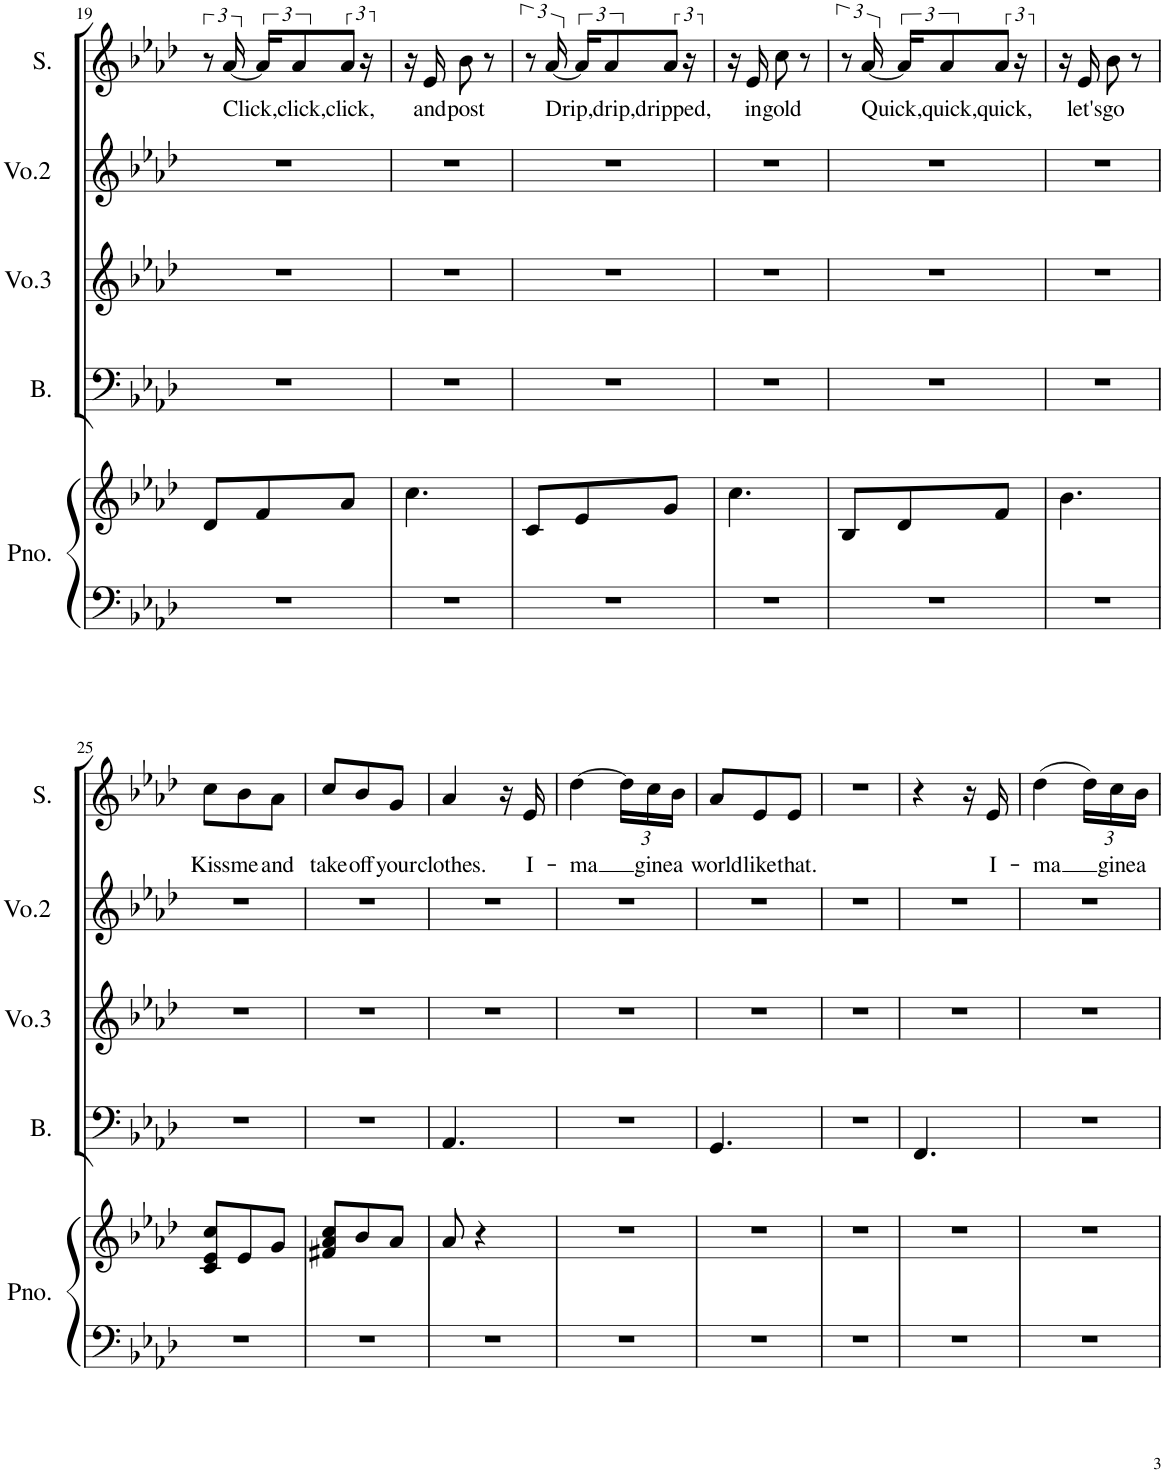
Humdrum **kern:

**kern	**kern	**kern	**kern	**kern	**kern	**text
*part5	*part5	*part4	*part3	*part2	*part1	*part1
*staff6	*staff5	*staff4	*staff3	*staff2	*staff1	*staff1
*I"Piano	*	*I"Bass	*I"Voice 3	*I"Voice 2	*I"Solo	*
*I'Pno.	*	*I'B.	*I'Vo.3	*I'Vo.2	*I'S.	*
!!LO:PB:g=z
*clefF4	*clefG2	*clefF4	*clefG2	*clefG2	*clefG2	*
*	*	*Trd7c12	*	*	*	*
*k[b-e-a-d-]	*k[b-e-a-d-]	*k[b-e-a-d-]	*k[b-e-a-d-]	*k[b-e-a-d-]	*k[b-e-a-d-]	*
*M3/8	*M3/8	*M3/8	*M3/8	*M3/8	*M3/8	*
=19	=19	=19	=19	=19	=19	=19
4.r	8d-/L	4.r	4.r	4.r	12r	.
!	!	!	!	!	!	!LO:LY:b
.	.	.	.	.	[24a-/	Click,
.	8f/	.	.	.	24a-/KL]	.
!	!	!	!	!	!	!LO:LY:b
.	.	.	.	.	12a-/	click,
!	!	!	!	!	!	!LO:LY:b
.	8a-/J	.	.	.	12a-/J	click,
.	.	.	.	.	24r	.
=20	=20	=20	=20	=20	=20	=20
4.r	4.cc\	4.r	4.r	4.r	16r	.
!	!	!	!	!	!	!LO:LY:b
.	.	.	.	.	16e-/	and
!	!	!	!	!	!	!LO:LY:b
.	.	.	.	.	8b-\	post
.	.	.	.	.	8r	.
=21	=21	=21	=21	=21	=21	=21
4.r	8c/L	4.r	4.r	4.r	12r	.
!	!	!	!	!	!	!LO:LY:b
.	.	.	.	.	[24a-/	Drip,
.	8e-/	.	.	.	24a-/KL]	.
!	!	!	!	!	!	!LO:LY:b
.	.	.	.	.	12a-/	drip,
!	!	!	!	!	!	!LO:LY:b
.	8g/J	.	.	.	12a-/J	dripped,
.	.	.	.	.	24r	.
=22	=22	=22	=22	=22	=22	=22
4.r	4.cc\	4.r	4.r	4.r	16r	.
!	!	!	!	!	!	!LO:LY:b
.	.	.	.	.	16e-/	in
!	!	!	!	!	!	!LO:LY:b
.	.	.	.	.	8cc\	gold
.	.	.	.	.	8r	.
=23	=23	=23	=23	=23	=23	=23
4.r	8B-/L	4.r	4.r	4.r	12r	.
!	!	!	!	!	!	!LO:LY:b
.	.	.	.	.	[24a-/	Quick,
.	8d-/	.	.	.	24a-/KL]	.
!	!	!	!	!	!	!LO:LY:b
.	.	.	.	.	12a-/	quick,
!	!	!	!	!	!	!LO:LY:b
.	8f/J	.	.	.	12a-/J	quick,
.	.	.	.	.	24r	.
=24	=24	=24	=24	=24	=24	=24
4.r	4.b-\	4.r	4.r	4.r	16r	.
!	!	!	!	!	!	!LO:LY:b
.	.	.	.	.	16e-/	let's
!	!	!	!	!	!	!LO:LY:b
.	.	.	.	.	8b-\	go
.	.	.	.	.	8r	.
!!LO:LB:g=z
=25	=25	=25	=25	=25	=25	=25
!	!	!	!	!	!	!LO:LY:b
4.r	8c/ 8e-/ 8cc/L	4.r	4.r	4.r	8cc\L	Kiss
!	!	!	!	!	!	!LO:LY:b
.	8e-/	.	.	.	8b-\	me
!	!	!	!	!	!	!LO:LY:b
.	8g/J	.	.	.	8a-\J	and
=26	=26	=26	=26	=26	=26	=26
!	!	!	!	!	!	!LO:LY:b
4.r	8f#X/ 8a-/ 8cc/L	4.r	4.r	4.r	8cc/L	take
!	!	!	!	!	!	!LO:LY:b
.	8b-/	.	.	.	8b-/	off
!	!	!	!	!	!	!LO:LY:b
.	8a-/J	.	.	.	8g/J	your
=27	=27	=27	=27	=27	=27	=27
!	!	!	!	!	!	!LO:LY:b
4.r	8a-/	4.AA-/	4.r	4.r	4a-/	clothes.
.	4r	.	.	.	.	.
.	.	.	.	.	16r	.
!	!	!	!	!	!	!LO:LY:b
.	.	.	.	.	16e-/	I-
=28	=28	=28	=28	=28	=28	=28
!	!	!	!	!	!	!LO:LY:b
4.r	4.r	4.r	4.r	4.r	[4dd-\	-ma
*	*	*	*	*	*Xbrackettup	*
.	.	.	.	.	24dd-\LL]	.
!	!	!	!	!	!	!LO:LY:b
.	.	.	.	.	24cc\	gine
!	!	!	!	!	!	!LO:LY:b
.	.	.	.	.	24b-\JJ	a
=29	=29	=29	=29	=29	=29	=29
!	!	!	!	!	!	!LO:LY:b
4.r	4.r	4.GG/	4.r	4.r	8a-/L	world
!	!	!	!	!	!	!LO:LY:b
.	.	.	.	.	8e-/	like
!	!	!	!	!	!	!LO:LY:b
.	.	.	.	.	8e-/J	that.
=30	=30	=30	=30	=30	=30	=30
4.r	4.r	4.r	4.r	4.r	4.r	.
=31	=31	=31	=31	=31	=31	=31
4.r	4.r	4.FF/	4.r	4.r	4r	.
.	.	.	.	.	16r	.
!	!	!	!	!	!	!LO:LY:b
.	.	.	.	.	16e-/	I-
=32	=32	=32	=32	=32	=32	=32
!	!	!	!	!	!	!LO:LY:b
4.r	4.r	4.r	4.r	4.r	(4dd-\	-ma
.	.	.	.	.	24dd-\LL)	.
!	!	!	!	!	!	!LO:LY:b
.	.	.	.	.	24cc\	gine
!	!	!	!	!	!	!LO:LY:b
.	.	.	.	.	24b-\JJ	a
=	=	=	=	=	=	=
*-	*-	*-	*-	*-	*-	*-
